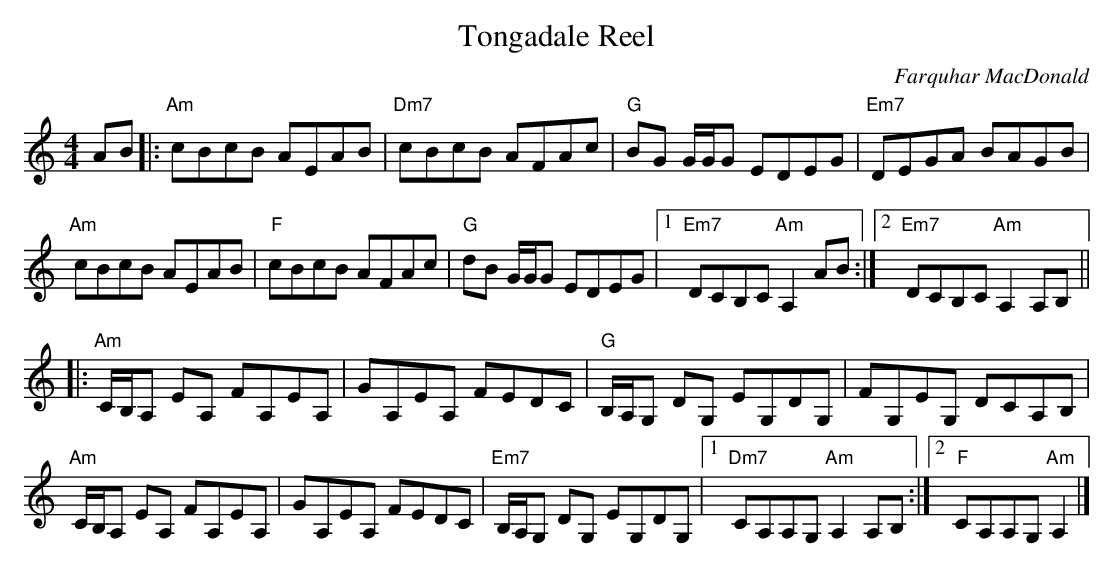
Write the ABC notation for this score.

X:1
T:Tongadale Reel
C:Farquhar MacDonald
L:1/4
M:4/4
K:C
V:1
A/B/ |: "Am" c/B/c/B/ A/E/A/B/ | "Dm7" c/B/c/B/ A/F/A/c/ | "G" B/G/ G/4G/4G/ E/D/E/G/ |  "Em7" D/E/G/A/ B/A/G/B/ |
"Am" c/B/c/B/ A/E/A/B/ | "F" c/B/c/B/ A/F/A/c/ | "G" d/B/ G/4G/4G/ E/D/E/G/ |1  "Em7" D/C/B,/C/ "Am" A, A/B/ :|2 "Em7" D/C/B,/C/ "Am" A, A,/B,/ ||
|:"Am" C/4B,/4A,/ E/A,/ F/A,/E/A,/ | G/A,/E/A,/ F/E/D/C/ |  "G" B,/4A,/4G,/ D/G,/ E/G,/D/G,/ | F/G,/E/G,/ D/C/A,/B,/ |
"Am" C/4B,/4A,/ E/A,/ F/A,/E/A,/ | G/A,/E/A,/ F/E/D/C/ |  "Em7" B,/4A,/4G,/ D/G,/ E/G,/D/G,/ |1 "Dm7" C/A,/A,/G,/ "Am" A, A,/B,/ :|2 "F" C/A,/A,/G,/ "Am" A, |]
